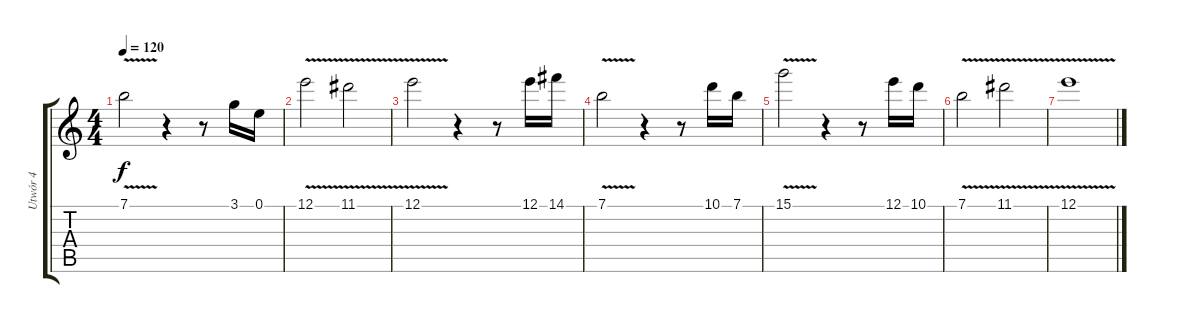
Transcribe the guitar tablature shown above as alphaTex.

\track ("Utwór 4" "Utwór 4") {instrument acousticguitarsteel}
\staff {score tabs}
\tuning (E4 B3 G3 D3 A2 E2) {hide}
\ts (4 4)
\tempo 120
\clef g2
\ks c
7.1{v}.2{dy f} r.4 r.8 3.1.16 0.1.16 |
12.1{v}.2 11.1{v}.2 |
12.1{v}.2 r.4 r.8 12.1.16 14.1.16 |
7.1{v}.2 r.4 r.8 10.1.16 7.1.16 |
15.1{v}.2 r.4 r.8 12.1.16 10.1.16 |
7.1{v}.2 11.1{v}.2 |
12.1{v}.1
